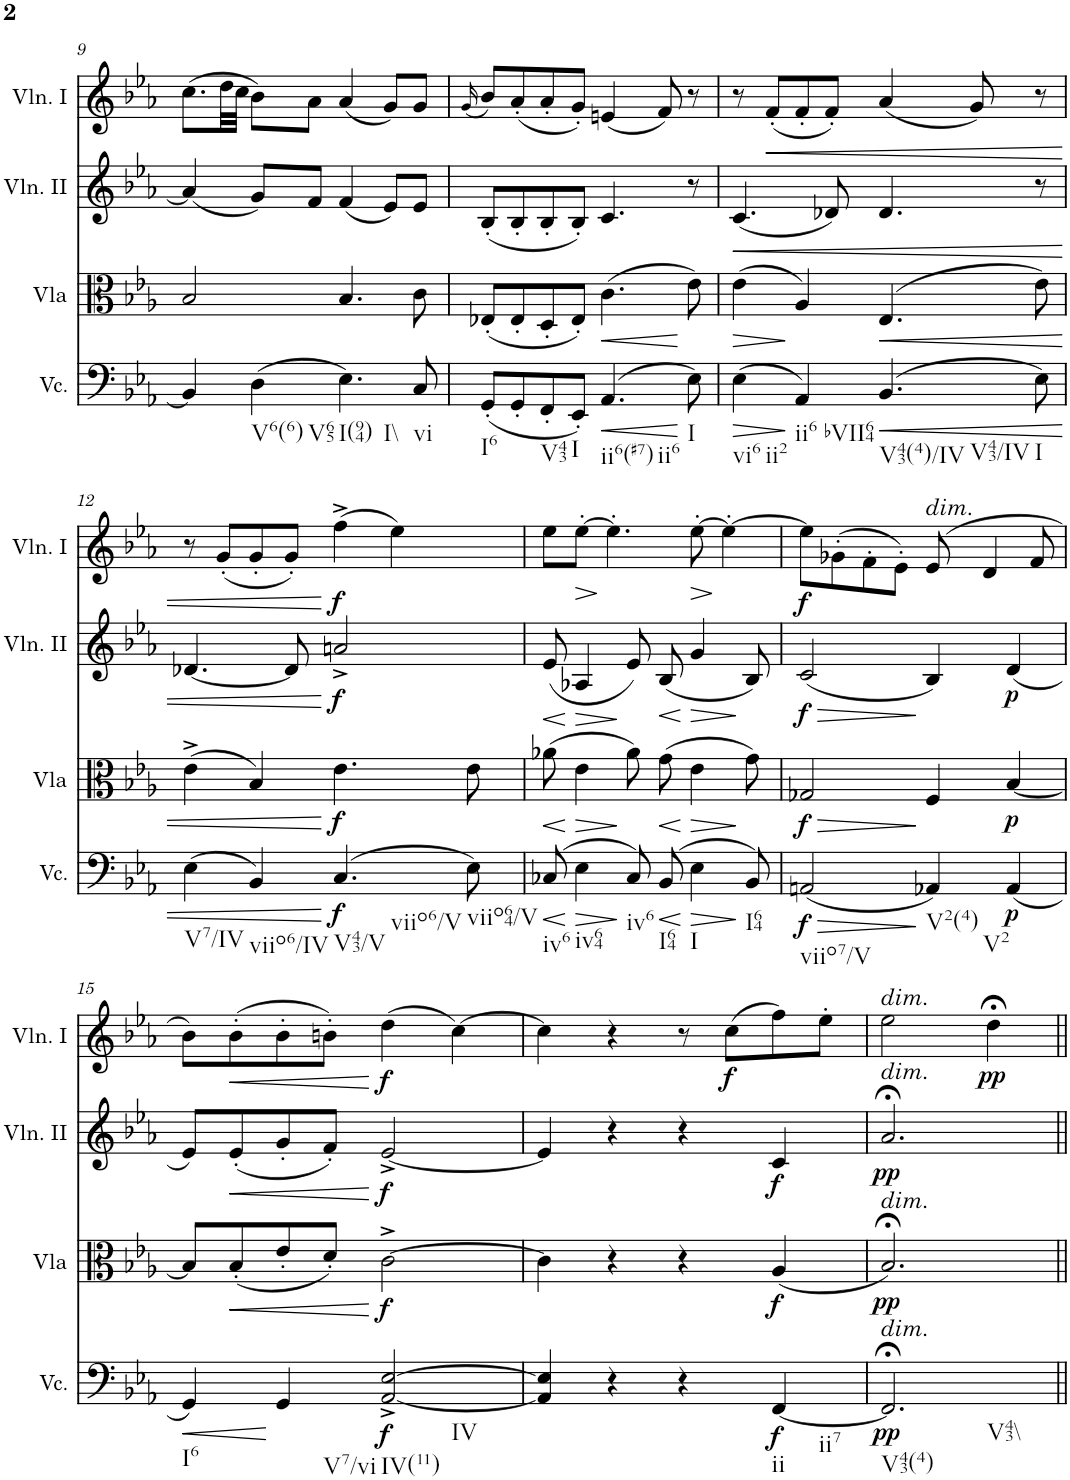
**kern	**dynam	**kern	**dynam	**kern	**dynam	**kern	**dynam
*part4	*part4	*part3	*part3	*part2	*part2	*part1	*part1
*staff4	*staff4	*staff3	*staff3	*staff2	*staff2	*staff1	*staff1
*I"Violoncello	*	*I"Viola	*	*I"Violino II	*	*I"Violino I	*
*I'Vc.	*	*I'Vla	*	*I'Vln. II	*	*I'Vln. I	*
!!LO:PB:g=z
*clefF4	*	*clefC3	*	*clefG2	*	*clefG2	*
*k[b-e-a-]	*	*k[b-e-a-]	*	*k[b-e-a-]	*	*k[b-e-a-]	*
*M4/4	*	*M4/4	*	*M4/4	*	*M4/4	*
*met(c)	*	*met(c)	*	*met(c)	*	*met(c)	*
=9	=9	=9	=9	=9	=9	=9	=9
4BB-/]	.	2B-/	.	(<4a-/]	.	(>8.cc\L	.
.	.	.	.	.	.	32dd\LL	.
.	.	.	.	.	.	32cc\JJJ	.
!LO:TX:b:t=V6(6)	!	!	!	!	!	!	!
!LO:TX:b:t=V65	!	!	!	!	!	!	!
(>4D\	.	.	.	8g/L)	.	8b-\L)	.
.	.	.	.	8f/J	.	8a-\J	.
!LO:TX:b:t=I(94)	!	!	!	!	!	!	!
!LO:TX:b:t=I\\	!	!	!	!	!	!	!
4.E-\)	.	4.B-/	.	(<4f/	.	(<4a-/	.
.	.	.	.	8e-/L)	.	8g/L)	.
!LO:TX:b:t=vi	!	!	!	!	!	!	!
8C/	.	8c\	.	8e-/J	.	8g/J	.
=10	=10	=10	=10	=10	=10	=10	=10
.	.	.	.	.	.	(<16qg/	.
!LO:TX:b:t=I6	!	!	!	!	!	!	!
(<8GG'/L	.	(<8E-X'/L	.	(<8B-'/L	.	8b-/L)	.
8GG'/	.	8E-'/	.	8B-'/	.	(<8a-'/	.
!LO:TX:b:t=V43	!	!	!	!	!	!	!
8FF'/	.	8D'/	.	8B-'/	.	8a-'/	.
!LO:TX:b:t=I	!	!	!	!	!	!	!
8EE-'/J)	.	8E-'/J)	.	8B-'/J)	.	8g'/J)	.
!LO:TX:b:t=ii6(#7)	!	!	!	!	!	!	!
!LO:TX:b:t=ii6	!	!	!	!	!	!	!
!	!LO:HP:b	!	!LO:HP:b	!	!	!	!
(>4.AA-/	<	(>4.c\	<	4.c/	.	(<4en/	.
.	.	.	.	.	.	8f/)	.
!LO:TX:b:t=I	!	!	!	!	!	!	!
8E-\)	[	8e-\)	[	8r	.	8r	.
=11	=11	=11	=11	=11	=11	=11	=11
!LO:TX:b:t=vi6	!	!	!	!	!	!	!
!LO:TX:b:t=ii2	!	!	!	!	!	!	!
!	!LO:HP:b	!	!LO:HP:b	!	!LO:HP:b	!	!
(>4E-\	>	(>4e-\	>	(<4.c/	<	8r	.
!	!	!	!	!	!	!	!LO:HP:b
.	.	.	.	.	.	(<8f'/L	<
!LO:TX:b:t=ii6	!	!	!	!	!	!	!
!LO:TX:b:t=bVII64	!	!	!	!	!	!	!
4AA-/)	]	4A-/)	]	.	.	8f'/	.
.	.	.	.	8d-X/)	.	8f'/J)	.
!LO:TX:b:t=V43(4)/IV	!	!	!	!	!	!	!
!LO:TX:b:t=V43/IV	!	!	!	!	!	!	!
!	!LO:HP:b	!	!LO:HP:b	!	!	!	!
(>4.BB-/	<	(>4.E-/	<	4.d-/	.	(<4a-/	.
.	.	.	.	.	.	8g/)	.
!LO:TX:b:t=I	!	!	!	!	!	!	!
8E-\)	.	8e-\)	.	8r	.	8r	.
!!LO:LB:g=z
=12	=12	=12	=12	=12	=12	=12	=12
!LO:TX:b:t=V7/IV	!	!	!	!	!	!	!
(>4E-\	.	(>4e-^\	.	[4.d-X/	.	8r	.
.	.	.	.	.	.	(<8g'/L	.
!LO:TX:b:t=viio6/IV	!	!	!	!	!	!	!
4BB-/)	.	4B-/)	.	.	.	8g'/	.
.	.	.	.	8d-/]	.	8g'/J)	.
!LO:TX:b:t=V43/V	!	!	!	!	!	!	!
!LO:TX:b:t=viio6/V	!	!	!	!	!	!	!
!	!LO:DY:n=1:b	!	!LO:DY:n=1:b	!	!LO:DY:n=1:b	!	!LO:DY:n=1:b
(>4.C/	[ f	4.e-\	[ f	2an^/	[ f	(>4ff^\	[ f
.	.	.	.	.	.	4ee-\)	.
!LO:TX:b:t=viio64/V	!	!	!	!	!	!	!
8E-\)	.	8e-\	.	.	.	.	.
=13	=13	=13	=13	=13	=13	=13	=13
!LO:TX:b:t=iv6	!	!	!	!	!	!	!
!	!LO:HP:b	!	!LO:HP:b	!	!LO:HP:b	!	!
(>8C-X/	<	(>8a-X\	<	(<8e-/	<	8ee-\L	.
!LO:TX:b:t=iv64	!	!	!	!	!	!	!
!	!LO:HP:n=1:b	!	!LO:HP:n=1:b	!	!LO:HP:n=1:b	!	!LO:HP:b
4E-\	[ >	4e-\	[ >	4A-X/	[ >	[8ee-'\J	>
.	.	.	.	.	.	4.ee-'\]	]
!LO:TX:b:t=iv6	!	!	!	!	!	!	!
8C-/)	]	8a-\)	]	8e-/)	]	.	.
!LO:TX:b:t=I64	!	!	!	!	!	!	!
!	!LO:HP:b	!	!LO:HP:b	!	!LO:HP:b	!	!
(>8BB-/	<	(>8g\	<	(<8B-/	<	.	.
!LO:TX:b:t=I	!	!	!	!	!	!	!
!	!LO:HP:n=1:b	!	!LO:HP:n=1:b	!	!LO:HP:n=1:b	!	!LO:HP:b
4E-\	[ >	4e-\	[ >	4g/	[ >	[8ee-'\	>
.	.	.	.	.	.	4ee-'\_	]
!LO:TX:b:t=I64	!	!	!	!	!	!	!
8BB-/)	]	8g\)	]	8B-/)	]	.	.
=14	=14	=14	=14	=14	=14	=14	=14
!LO:TX:b:t=viio7/V	!	!	!	!	!	!	!
!	!LO:HP:b	!	!LO:HP:b	!	!LO:HP:b	!	!
!	!LO:DY:n=1:b	!	!LO:DY:n=1:b	!	!LO:DY:n=1:b	!	!LO:DY:b
(<2AAn/	> f	2G-X/	> f	(<2c/	> f	8ee-\L]	f
.	.	.	.	.	.	(>8g-X'\	.
.	.	.	.	.	.	8f'\	.
.	.	.	.	.	.	8e-'\J)	.
!	!	!	!	!	!	!LO:TX:a:i:t=dim.	!
!LO:TX:b:t=V2(4)	!	!	!	!	!	!	!
!LO:TX:b:t=V2	!	!	!	!	!	!	!
4AA-X/)	]	4F/	]	4B-/)	]	(>8e-/	.
.	.	.	.	.	.	4d/	.
!	!LO:DY:n=2:b	!	!LO:DY:n=2:b	!	!LO:DY:n=2:b	!	!
(<4AA-/	p	[4B-/	p	(<4d/	p	.	.
.	.	.	.	.	.	8f/	.
!!LO:LB:g=z
=15	=15	=15	=15	=15	=15	=15	=15
!LO:TX:b:t=I6	!	!	!	!	!	!	!
!	!LO:HP:b	!	!	!	!	!	!
4GG/)	<	8B-/L]	.	8e-/L)	.	8b-\L)	.
!	!	!	!LO:HP:b	!	!LO:HP:b	!	!LO:HP:b
.	.	(<8B-'/	<	(<8e-'/	<	(>8b-'\	<
!LO:TX:b:t=V7/vi	!	!	!	!	!	!	!
4GG/	[	8e-'/	.	8g'/	.	8b-'\	.
.	.	8d'/J)	.	8f'/J)	.	8bn'\J)	.
!LO:TX:b:t=IV(11)	!	!	!	!	!	!	!
!LO:TX:b:t=IV	!	!	!	!	!	!	!
!	!LO:DY:b	!	!LO:DY:n=1:b	!	!LO:DY:n=1:b	!	!LO:DY:n=1:b
[2AA-/^ [2E-/^	f	[2c^\	[ f	[2e-^/	[ f	(>4dd\	[ f
.	.	.	.	.	.	[4cc\)	.
=16	=16	=16	=16	=16	=16	=16	=16
4AA-/] 4E-/]	.	4c\]	.	4e-/]	.	4cc\]	.
4r	.	4r	.	4r	.	4r	.
4r	.	4r	.	4r	.	8r	.
!	!	!	!	!	!	!	!LO:DY:b
.	.	.	.	.	.	(>8cc\L	f
!LO:TX:b:t=ii	!	!	!	!	!	!	!
!LO:TX:b:t=ii7	!	!	!	!	!	!	!
!	!LO:DY:b	!	!LO:DY:b	!	!LO:DY:b	!	!
[4FF/	f	(<4A-/	f	4c/	f	8ff\)	.
.	.	.	.	.	.	8ee-'\J	.
=17	=17	=17	=17	=17	=17	=17	=17
!	!	!	!	!	!	!LO:TX:a:i:t=dim.	!
!	!	!	!	!LO:TX:a:i:t=dim.	!	!	!
!	!	!LO:TX:a:i:t=dim.	!	!	!	!	!
!LO:TX:a:i:t=dim.	!	!	!	!	!	!	!
!LO:TX:b:t=V43(4)	!	!	!	!	!	!	!
!LO:TX:b:t=V43\\	!	!	!	!	!	!	!
!	!LO:DY:b	!	!LO:DY:b	!	!LO:DY:b	!	!
2.FF;</]	pp	2.B-;</)	pp	2.a-;</	pp	2ee-\	.
!	!	!	!	!	!	!	!LO:DY:b
.	.	.	.	.	.	4dd;<\	pp
=||	=||	=||	=||	=||	=||	=||	=||
*-	*-	*-	*-	*-	*-	*-	*-
